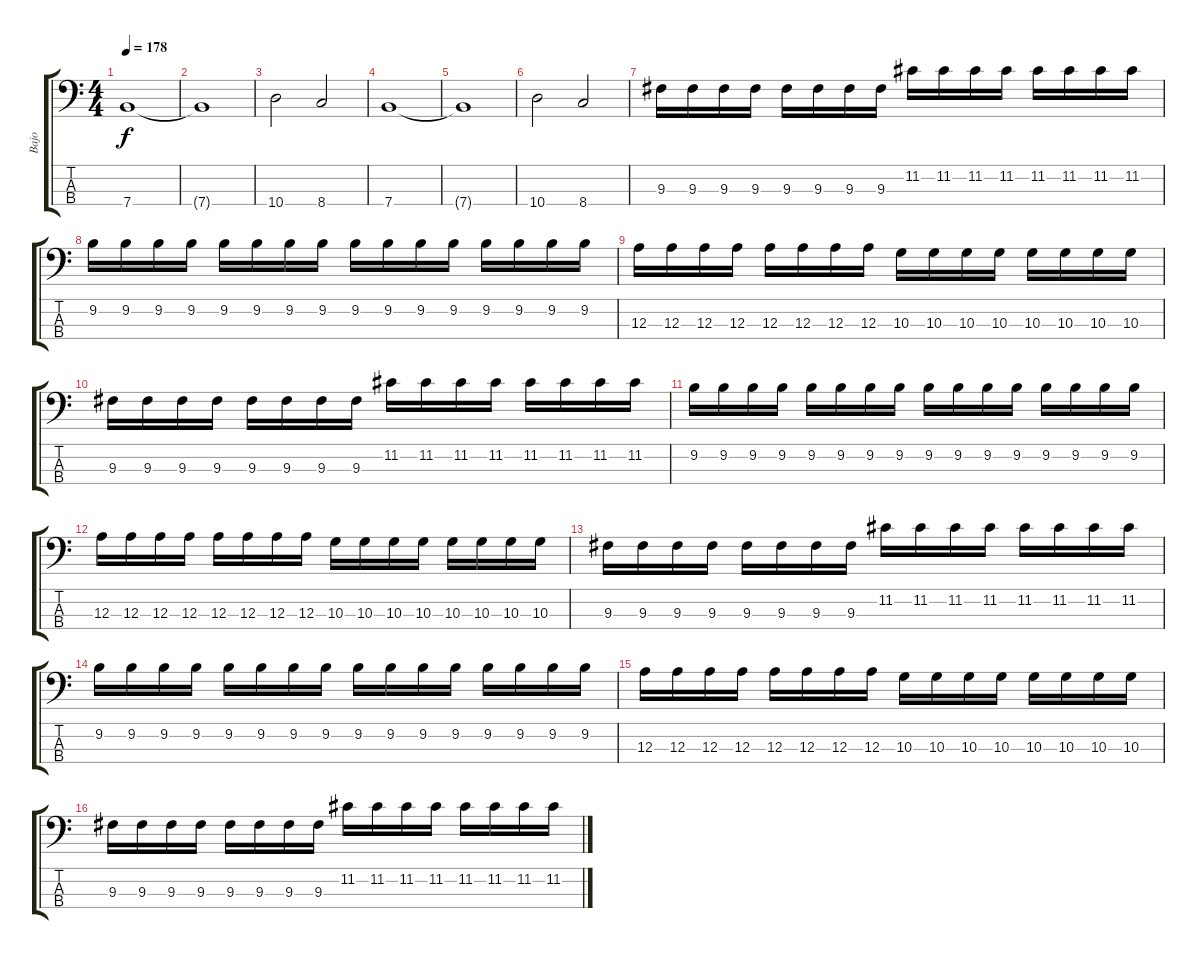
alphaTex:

\track ("Bajo" "Bajo") {instrument electricbasspick}
\staff {score tabs}
\tuning (G2 D2 A1 E1) {hide}
\ts (4 4)
\tempo 178
\clef f4
\ks c
7.4.1{dy f} |
7.4{t}.1 |
10.4.2 8.4.2 |
7.4.1 |
7.4{t}.1 |
10.4.2 8.4.2 |
9.3.16 9.3.16 9.3.16 9.3.16 9.3.16 9.3.16 9.3.16 9.3.16 11.2.16 11.2.16 11.2.16 11.2.16 11.2.16 11.2.16 11.2.16 11.2.16 |
9.2.16 9.2.16 9.2.16 9.2.16 9.2.16 9.2.16 9.2.16 9.2.16 9.2.16 9.2.16 9.2.16 9.2.16 9.2.16 9.2.16 9.2.16 9.2.16 |
12.3.16 12.3.16 12.3.16 12.3.16 12.3.16 12.3.16 12.3.16 12.3.16 10.3.16 10.3.16 10.3.16 10.3.16 10.3.16 10.3.16 10.3.16 10.3.16 |
9.3.16 9.3.16 9.3.16 9.3.16 9.3.16 9.3.16 9.3.16 9.3.16 11.2.16 11.2.16 11.2.16 11.2.16 11.2.16 11.2.16 11.2.16 11.2.16 |
9.2.16 9.2.16 9.2.16 9.2.16 9.2.16 9.2.16 9.2.16 9.2.16 9.2.16 9.2.16 9.2.16 9.2.16 9.2.16 9.2.16 9.2.16 9.2.16 |
12.3.16 12.3.16 12.3.16 12.3.16 12.3.16 12.3.16 12.3.16 12.3.16 10.3.16 10.3.16 10.3.16 10.3.16 10.3.16 10.3.16 10.3.16 10.3.16 |
9.3.16 9.3.16 9.3.16 9.3.16 9.3.16 9.3.16 9.3.16 9.3.16 11.2.16 11.2.16 11.2.16 11.2.16 11.2.16 11.2.16 11.2.16 11.2.16 |
9.2.16 9.2.16 9.2.16 9.2.16 9.2.16 9.2.16 9.2.16 9.2.16 9.2.16 9.2.16 9.2.16 9.2.16 9.2.16 9.2.16 9.2.16 9.2.16 |
12.3.16 12.3.16 12.3.16 12.3.16 12.3.16 12.3.16 12.3.16 12.3.16 10.3.16 10.3.16 10.3.16 10.3.16 10.3.16 10.3.16 10.3.16 10.3.16 |
9.3.16 9.3.16 9.3.16 9.3.16 9.3.16 9.3.16 9.3.16 9.3.16 11.2.16 11.2.16 11.2.16 11.2.16 11.2.16 11.2.16 11.2.16 11.2.16
